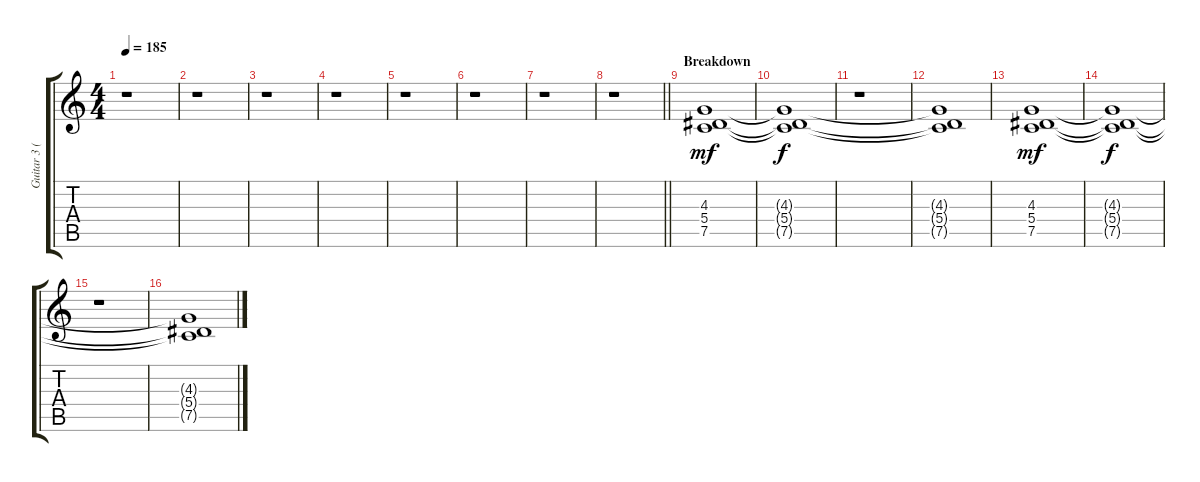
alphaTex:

\track ("Guitar 3 (Rhytm)" "Guitar 3 (") {instrument distortionguitar}
\staff {score tabs}
\tuning (C4 G3 Eb3 Bb2 F2 C2) {hide}
\ts (4 4)
\tempo 185
\clef g2
\ks c
r.1{dy f} |
r.1 |
r.1 |
r.1 |
r.1 |
r.1 |
r.1 |
\barLineRight lightlight
r.1 |
\section ("" "Breakdown")
(4.3 5.4 7.5).1{dy mf} |
(4.3{t} 5.4{t} 7.5{t}).1{dy f} |
r.1 |
(4.3{t} 5.4{t} 7.5{t}).1 |
(4.3 5.4 7.5).1{dy mf} |
(4.3{t} 5.4{t} 7.5{t}).1{dy f} |
r.1 |
(4.3{t} 5.4{t} 7.5{t}).1
